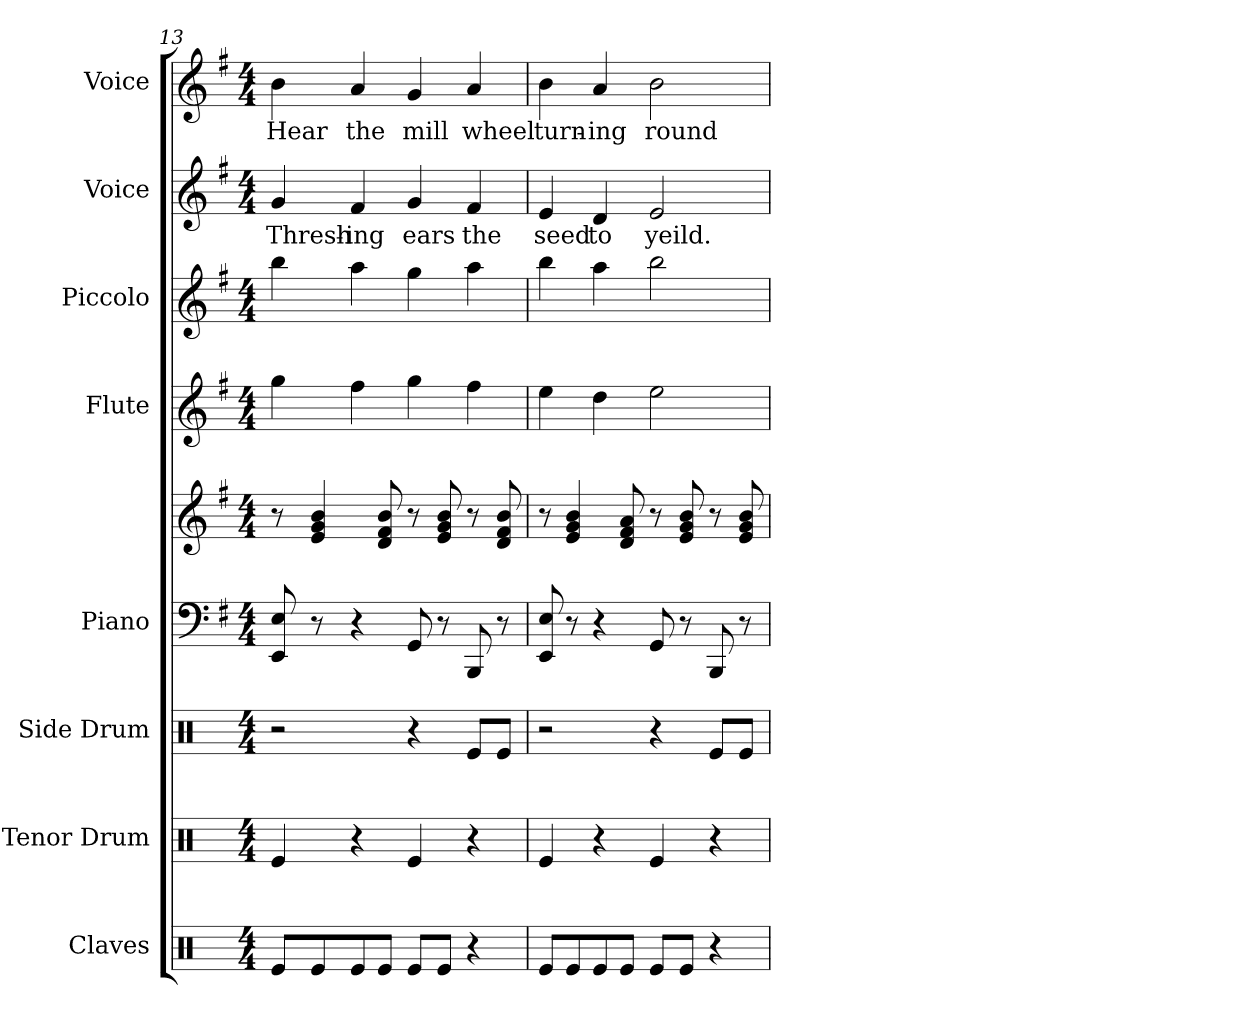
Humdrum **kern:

**kern	**kern	**kern	**kern	**kern	**kern	**kern	**kern	**text	**kern	**text
*part8	*part7	*part6	*part5	*part5	*part4	*part3	*part2	*part2	*part1	*part1
*staff9	*staff8	*staff7	*staff6	*staff5	*staff4	*staff3	*staff2	*staff2	*staff1	*staff1
*I"Claves	*I"Tenor Drum	*I"Side Drum	*I"Piano	*	*I"Flute	*I"Piccolo	*I"Voice	*	*I"Voice	*
*I'Clv.	*I'T. D.	*I'S. D.	*I'Pno.	*	*I'Fl.	*I'Picc.	*I'Voice	*	*I'Voice	*
*clefX	*clefX	*clefX	*clefF4	*clefG2	*clefG2	*clefG2	*clefG2	*	*clefG2	*
*	*	*	*	*	*	*ITrd-7c-12	*	*	*	*
*k[]	*k[]	*k[]	*k[f#]	*k[f#]	*k[f#]	*k[f#]	*k[f#]	*	*k[f#]	*
*C:	*C:	*C:	*G:	*G:	*G:	*G:	*G:	*	*G:	*
*M4/4	*M4/4	*M4/4	*M4/4	*M4/4	*M4/4	*M4/4	*M4/4	*	*M4/4	*
=13	=13	=13	=13	=13	=13	=13	=13	=13	=13	=13
!	!	!	!	!	!	!	!	!LO:LY:b:color=#000000	!	!
!	!	!	!	!	!	!	!	!	!	!LO:LY:b:color=#000000
8Rei/L	4Rei/	2r	8EEi/ 8Ei	8r	4ggi\	4bbbi\	4gi/	Thresh-	4bi\	Hear
8Rei/	.	.	8r	4ei/ 4gi 4bi	.	.	.	.	.	.
!	!	!	!	!	!	!	!	!LO:LY:b:color=#000000	!	!
!	!	!	!	!	!	!	!	!	!	!LO:LY:b:color=#000000
8Rei/	4r	.	4r	.	4ff#i\	4aaai\	4f#i/	-ing	4ai/	the
8Rei/J	.	.	.	8di/ 8f#i 8bi	.	.	.	.	.	.
!	!	!	!	!	!	!	!	!LO:LY:b:color=#000000	!	!
!	!	!	!	!	!	!	!	!	!	!LO:LY:b:color=#000000
8Rei/L	4Rei/	4r	8GGi/	8r	4ggi\	4gggi\	4gi/	ears	4gi/	mill
8Rei/J	.	.	8r	8ei/ 8gi 8bi	.	.	.	.	.	.
!	!	!	!	!	!	!	!	!LO:LY:b:color=#000000	!	!
!	!	!	!	!	!	!	!	!	!	!LO:LY:b:color=#000000
4r	4r	8Rei/L	8BBBi/	8r	4ff#i\	4aaai\	4f#i/	the	4ai/	wheel
.	.	8Rei/J	8r	8di/ 8f#i 8bi	.	.	.	.	.	.
=14	=14	=14	=14	=14	=14	=14	=14	=14	=14	=14
!	!	!	!	!	!	!	!	!LO:LY:b:color=#000000	!	!
!	!	!	!	!	!	!	!	!	!	!LO:LY:b:color=#000000
8Rei/L	4Rei/	2r	8EEi/ 8Ei	8r	4eei\	4bbbi\	4ei/	seed	4bi\	turn-
8Rei/	.	.	8r	4ei/ 4gi 4bi	.	.	.	.	.	.
!	!	!	!	!	!	!	!	!LO:LY:b:color=#000000	!	!
!	!	!	!	!	!	!	!	!	!	!LO:LY:b:color=#000000
8Rei/	4r	.	4r	.	4ddi\	4aaai\	4di/	to	4ai/	-ing
8Rei/J	.	.	.	8di/ 8f#i 8ai	.	.	.	.	.	.
!	!	!	!	!	!	!	!	!LO:LY:b:color=#000000	!	!
!	!	!	!	!	!	!	!	!	!	!LO:LY:b:color=#000000
8Rei/L	4Rei/	4r	8GGi/	8r	2eei\	2bbbi\	2ei/	yeild.	2bi\	round
8Rei/J	.	.	8r	8ei/ 8gi 8bi	.	.	.	.	.	.
4r	4r	8Rei/L	8BBBi/	8r	.	.	.	.	.	.
.	.	8Rei/J	8r	8ei/ 8gi 8bi	.	.	.	.	.	.
=	=	=	=	=	=	=	=	=	=	=
*-	*-	*-	*-	*-	*-	*-	*-	*-	*-	*-
